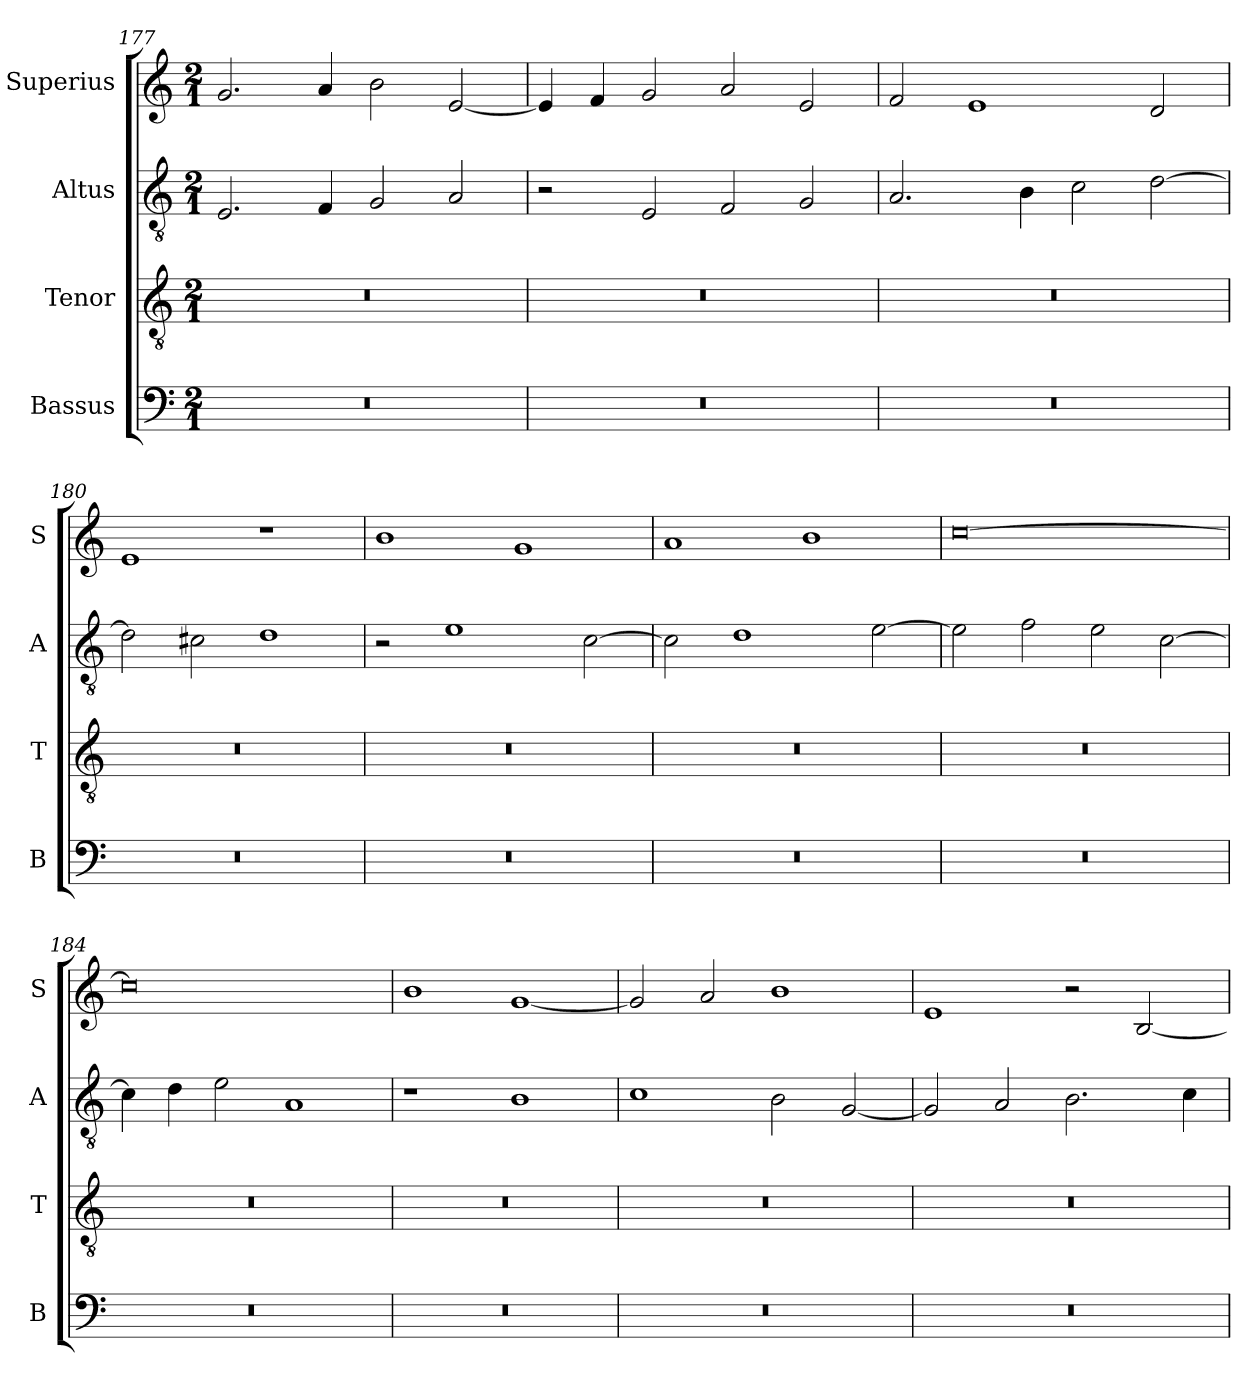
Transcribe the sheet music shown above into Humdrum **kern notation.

**kern	**kern	**kern	**kern
*part4	*part3	*part2	*part1
*staff4	*staff3	*staff2	*staff1
*I"Bassus	*I"Tenor	*I"Altus	*I"Superius
*I'B	*I'T	*I'A	*I'S
*clefF4	*clefGv2	*clefGv2	*clefG2
*k[]	*k[]	*k[]	*k[]
*M2/1	*M2/1	*M2/1	*M2/1
=177	=177	=177	=177
0r	0r	2.E	2.g
.	.	4F	4a
.	.	2G	2b
.	.	2A	[2e
=178	=178	=178	=178
0r	0r	2r	4e]
.	.	.	4f
.	.	2E	2g
.	.	2F	2a
.	.	2G	2e
=179	=179	=179	=179
0r	0r	2.A	2f
.	.	.	1e
.	.	4B	.
.	.	2c	.
.	.	[2d	2d
=180	=180	=180	=180
0r	0r	2d]	1e
.	.	2c#X	.
.	.	1d	1r
=181	=181	=181	=181
0r	0r	2r	1b
.	.	1e	.
.	.	.	1g
.	.	[2c	.
=182	=182	=182	=182
0r	0r	2c]	1a
.	.	1d	.
.	.	.	1b
.	.	[2e	.
=183	=183	=183	=183
0r	0r	2e]	[0cc
.	.	2f	.
.	.	2e	.
.	.	[2c	.
=184	=184	=184	=184
0r	0r	4c]	0cc]
.	.	4d	.
.	.	2e	.
.	.	1A	.
=185	=185	=185	=185
0r	0r	1r	1b
.	.	1B	[1g
=186	=186	=186	=186
0r	0r	1c	2g]
.	.	.	2a
.	.	2B	1b
.	.	[2G	.
=187	=187	=187	=187
0r	0r	2G]	1e
.	.	2A	.
.	.	2.B	2r
.	.	.	[2B
.	.	4c	.
=	=	=	=
*-	*-	*-	*-
